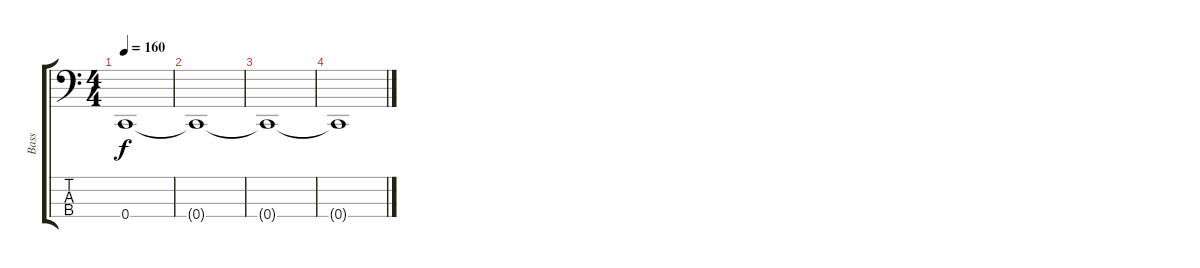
\track ("Bass" "Bass") {instrument electricbassfinger}
\staff {score tabs}
\tuning (F2 C2 G1 C1) {hide}
\ts (4 4)
\tempo 160
\clef f4
\ks c
0.4{t}.1{dy f} |
0.4{t}.1 |
0.4{t}.1 |
0.4{t}.1
